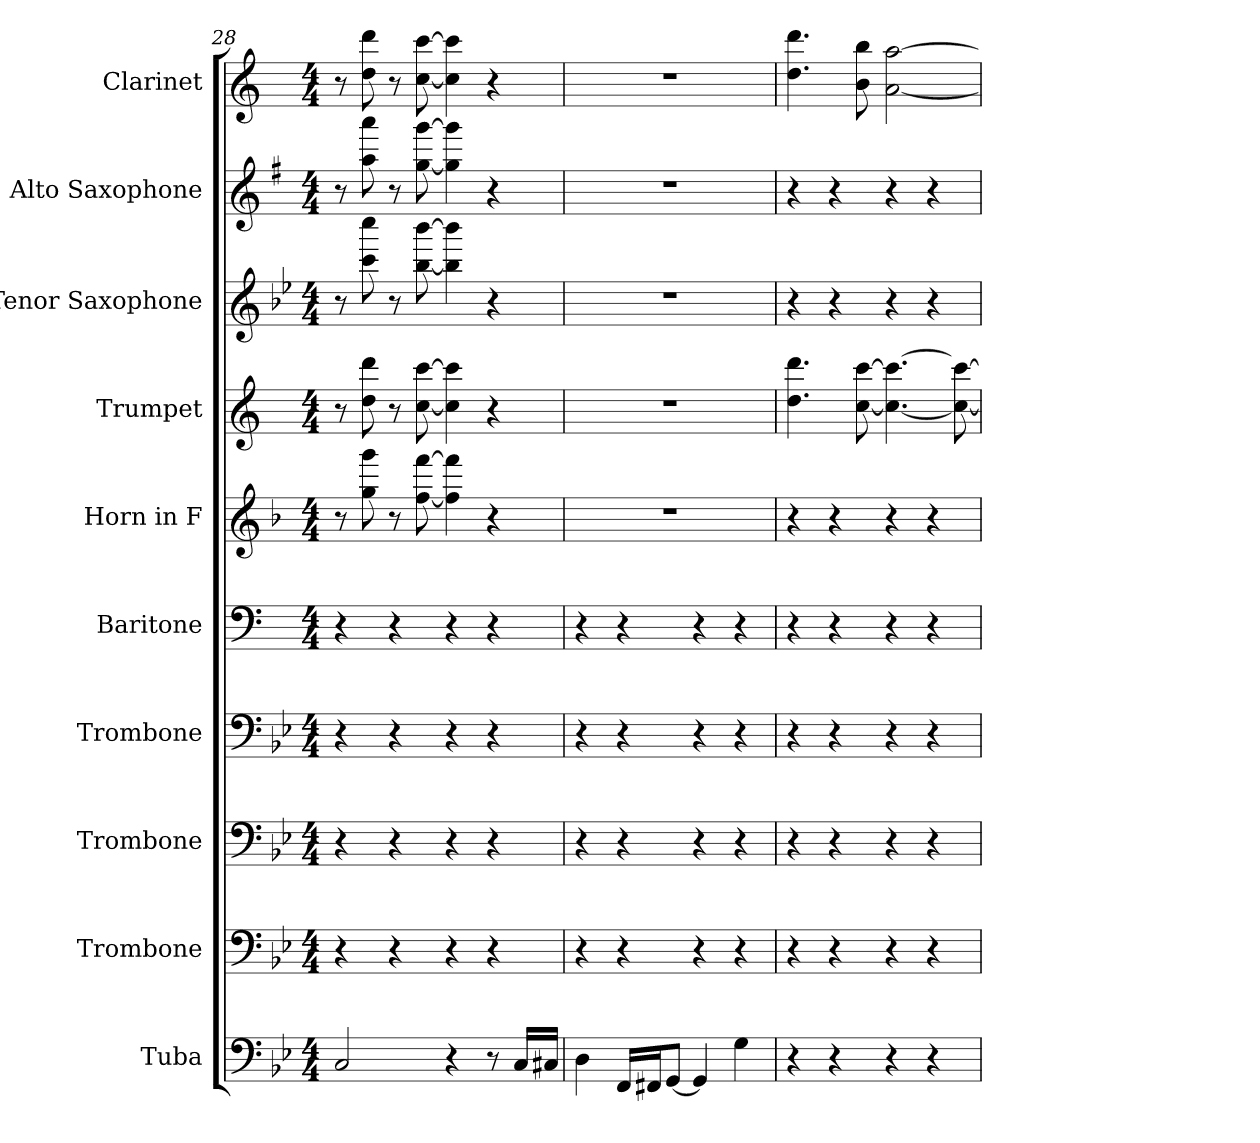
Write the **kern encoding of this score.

**kern	**kern	**kern	**kern	**kern	**kern	**kern	**kern	**kern	**kern
*part10	*part9	*part8	*part7	*part6	*part5	*part4	*part3	*part2	*part1
*staff10	*staff9	*staff8	*staff7	*staff6	*staff5	*staff4	*staff3	*staff2	*staff1
*I"Tuba	*I"Trombone	*I"Trombone	*I"Trombone	*I"Baritone	*I"Horn in F	*I"Trumpet	*I"Tenor Saxophone	*I"Alto Saxophone	*I"Clarinet
*I'Tba.	*I'Trb.	*I'Trb.	*I'Trb.	*I'Baritone	*	*I'Tpt.	*I'T. Sax.	*I'A. Sax.	*I'Cl.
*clefF4	*clefF4	*clefF4	*clefF4	*clefF4	*clefG2	*clefG2	*clefG2	*clefG2	*clefG2
*	*	*	*	*	*ITrd4c7	*ITrd1c2	*ITrd8c14	*ITrd5c9	*ITrd1c2
*k[b-e-]	*k[b-e-]	*k[b-e-]	*k[b-e-]	*k[]	*k[b-e-]	*k[b-e-]	*k[b-e-]	*k[b-e-]	*k[b-e-]
*M4/4	*M4/4	*M4/4	*M4/4	*M4/4	*M4/4	*M4/4	*M4/4	*M4/4	*M4/4
*MM62	*MM62	*MM62	*MM62	*MM62	*MM62	*MM62	*MM62	*MM62	*MM62
=28	=28	=28	=28	=28	=28	=28	=28	=28	=28
2C	4r	4r	4r	4r	8r	8r	8r	8r	8r
.	.	.	.	.	8ccc 8cc	8ccc 8cc	8ccc 8cc	8ccc 8cc	8ccc 8cc
.	4r	4r	4r	4r	8r	8r	8r	8r	8r
.	.	.	.	.	[8bb- [8b-	[8bb- [8b-	[8bb- [8b-	[8bb- [8b-	[8bb- [8b-
4r	4r	4r	4r	4r	4bb-] 4b-]	4bb-] 4b-]	4bb-] 4b-]	4bb-] 4b-]	4bb-] 4b-]
8r	4r	4r	4r	4r	4r	4r	4r	4r	4r
16CLL	.	.	.	.	.	.	.	.	.
16C#XJJ	.	.	.	.	.	.	.	.	.
=29	=29	=29	=29	=29	=29	=29	=29	=29	=29
*	*	*	*	*	*	*	*	*	*MM57
4D	4r	4r	4r	4r	1r	1r	1r	1r	1r
16FFLL	4r	4r	4r	4r	.	.	.	.	.
16FF#XJ	.	.	.	.	.	.	.	.	.
[8GGJ	.	.	.	.	.	.	.	.	.
4GG]	4r	4r	4r	4r	.	.	.	.	.
4G	4r	4r	4r	4r	.	.	.	.	.
=30	=30	=30	=30	=30	=30	=30	=30	=30	=30
*	*	*	*	*	*	*	*	*	*MM45
4r	4r	4r	4r	4r	4r	4.cc 4.ccc	4r	4r	4.cc 4.ccc
4r	4r	4r	4r	4r	4r	.	4r	4r	.
.	.	.	.	.	.	[8b- [8bb-	.	.	8a 8aa
4r	4r	4r	4r	4r	4r	4.b-_ 4.bb-_	4r	4r	[2gg [2g
4r	4r	4r	4r	4r	4r	.	4r	4r	.
.	.	.	.	.	.	8b-_ 8bb-_	.	.	.
=	=	=	=	=	=	=	=	=	=
*-	*-	*-	*-	*-	*-	*-	*-	*-	*-
